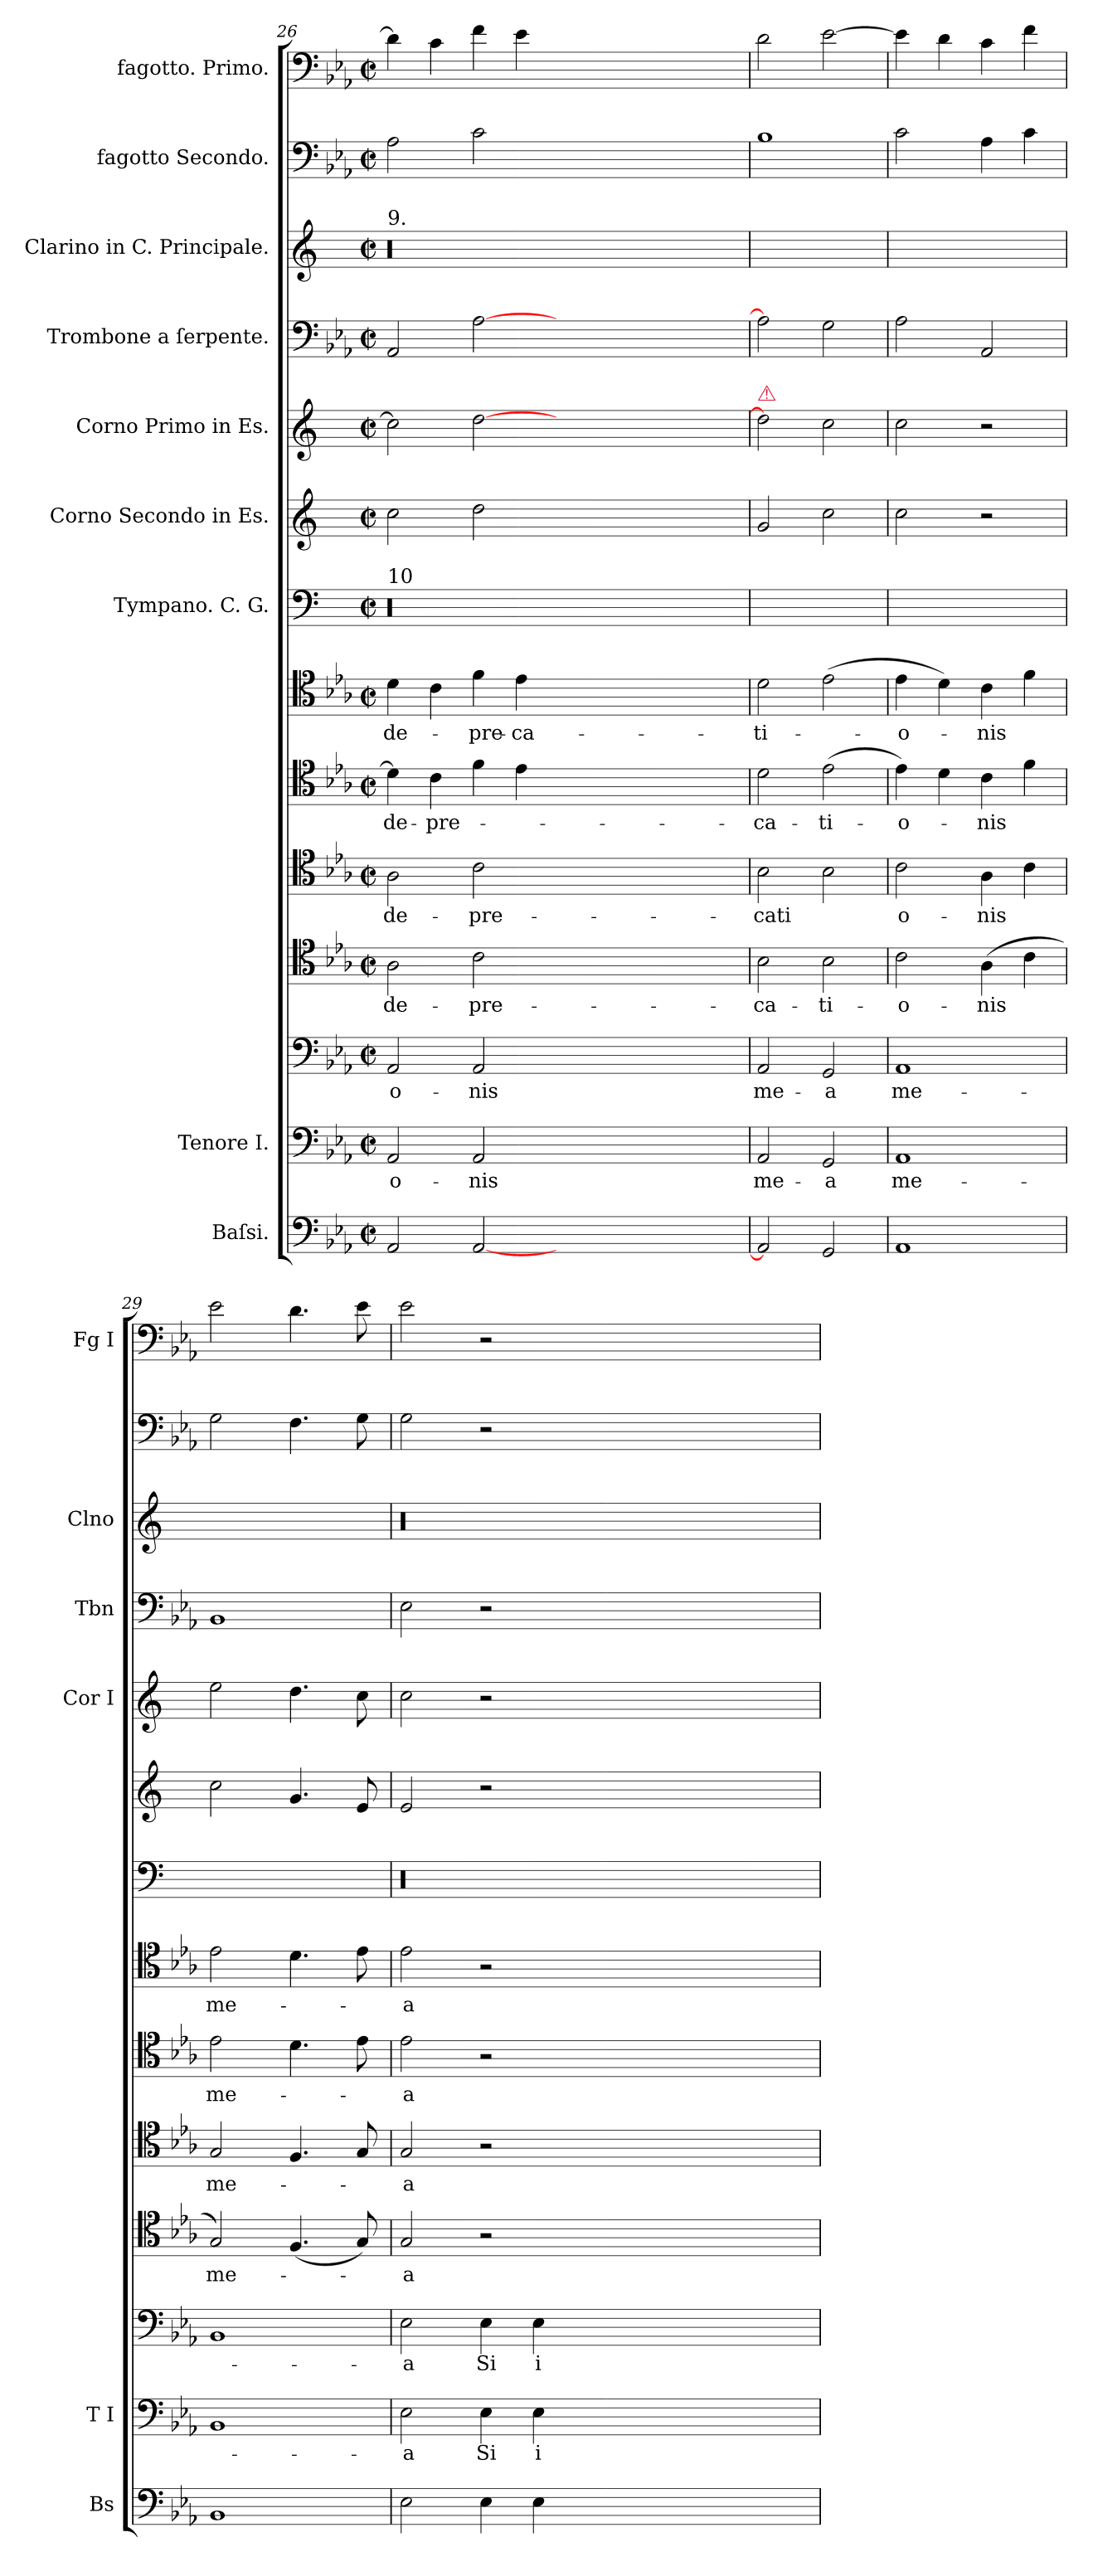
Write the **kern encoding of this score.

**kern	**kern	**text	**kern	**text	**kern	**text	**kern	**text	**kern	**text	**kern	**text	**kern	**kern	**kern	**kern	**kern	**kern	**kern
*part9	*part8	*part8	*part8	*part8	*part8	*part8	*part8	*part8	*part8	*part8	*part8	*part8	*part7	*part6	*part5	*part4	*part3	*part2	*part1
*staff14	*staff13	*staff13	*staff12	*staff12	*staff11	*staff11	*staff10	*staff10	*staff9	*staff9	*staff8	*staff8	*staff7	*staff6	*staff5	*staff4	*staff3	*staff2	*staff1
*I"Baſsi.	*I"Tenore I.	*	*	*	*	*	*	*	*	*	*	*	*I"Tympano. C. G.	*I"Corno Secondo in Es.	*I"Corno Primo in Es.	*I"Trombone a ſerpente.	*I"Clarino in C. Principale.	*I"fagotto Secondo.	*I"fagotto. Primo.
*I'Bs	*I'T I	*	*	*	*	*	*	*	*	*	*	*	*	*	*I'Cor I	*I'Tbn	*I'Clno	*	*I'Fg I
*clefF4	*clefF4	*	*clefF4	*	*clefC4	*	*clefC4	*	*clefC4	*	*clefC4	*	*clefF4	*clefG2	*clefG2	*clefF4	*clefG2	*clefF4	*clefF4
*	*	*	*	*	*	*	*	*	*	*	*	*	*	*ITrd5c9	*ITrd5c9	*	*	*	*
*k[b-e-a-]	*k[b-e-a-]	*	*k[b-e-a-]	*	*k[b-e-a-]	*	*k[b-e-a-]	*	*k[b-e-a-]	*	*k[b-e-a-]	*	*k[]	*k[b-e-a-]	*k[b-e-a-]	*k[b-e-a-]	*k[]	*k[b-e-a-]	*k[b-e-a-]
*c:	*c:	*	*c:	*	*c:	*	*c:	*	*c:	*	*c:	*	*	*c:	*c:	*c:	*	*c:	*c:
*M2/2	*M2/2	*	*M2/2	*	*M2/2	*	*M2/2	*	*M2/2	*	*M2/2	*	*M2/2	*M2/2	*M2/2	*M2/2	*M2/2	*M2/2	*M2/2
*met(c|)	*met(c|)	*	*met(c|)	*	*met(c|)	*	*met(c|)	*	*met(c|)	*	*met(c|)	*	*met(c|)	*met(c|)	*met(c|)	*met(c|)	*met(c|)	*met(c|)	*met(c|)
=26	=26	=26	=26	=26	=26	=26	=26	=26	=26	=26	=26	=26	=26	=26	=26	=26	=26	=26	=26
!	!	!	!	!	!	!	!	!	!	!	!	!	!	!	!	!	!LO:TX:a:t=9.	!	!
!	!	!	!	!	!	!	!	!	!	!	!	!	!LO:TX:a:t=10	!	!	!	!	!	!
2AA-/	2AA-/	-o-	2AA-/	-o-	2A-\	de-	2A-\	de-	4d\]	de-	4d\	de-	00r	2e-\	2e-\]	2AA-/	00r	2A-\	4d\]
.	.	.	.	.	.	.	.	.	4c\	-pre-	4c\	.	.	.	.	.	.	.	4c\
[2AA-/	2AA-/	-nis	2AA-/	-nis	2c\	-pre-	2c\	-pre-	4f\	.	4f\	-pre-	.	2f\	[2f\	[2A-\	.	2c\	4f\
.	.	.	.	.	.	.	.	.	4e-\	.	4e-\	-ca-	.	.	.	.	.	.	4e-\
0.ryy	0.ryy	.	0.ryy	.	0.ryy	.	0.ryy	.	0.ryy	.	0.ryy	.	.	0.ryy	0.ryy	0.ryy	.	0.ryy	0.ryy
=27	=27	=27	=27	=27	=27	=27	=27	=27	=27	=27	=27	=27	=27	=27	=27	=27	=27	=27	=27
!	!	!	!	!	!	!	!	!	!	!	!	!	!	!	!LO:TX:a:color=crimson:t=⚠	!	!	!	!
2AA-/]	2AA-/	me-	2AA-/	me-	2B-\	-ca-	2B-\	-cati	2d\	-ca-	2d\	-ti-	1ryy	2B-/	2f\]	2A-]	1ryy	1B-\	2d\
2GG/	2GG/	-a	2GG/	-a	2B-\	-ti-	2B-\	.	(>2e-\	-ti-	(>2e-\	.	.	2e-\	2e-\	2G\	.	.	[2e-\
=28	=28	=28	=28	=28	=28	=28	=28	=28	=28	=28	=28	=28	=28	=28	=28	=28	=28	=28	=28
1AA-/	1AA-/	me-	1AA-/	me-	2c\	-o-	2c\	-o-	4e-\)	-o-	4e-\	-o-	1ryy	2e-\	2e-\	2A-\	1ryy	2c\	4e-\]
.	.	.	.	.	.	.	.	.	4d\	.	4d\)	.	.	.	.	.	.	.	4d\
.	.	.	.	.	(>4A-\	-nis	4A-\	-nis	4c\	-nis	4c\	-nis	.	2r	2r	2AA-/	.	4A-\	4c\
.	.	.	.	.	4c\	.	4c\	.	4f\	.	4f\	.	.	.	.	.	.	4c\	4f\
=29	=29	=29	=29	=29	=29	=29	=29	=29	=29	=29	=29	=29	=29	=29	=29	=29	=29	=29	=29
1BB-/	1BB-/	.	1BB-/	.	2G/)	me-	2G/	me-	2e-\	me-	2e-\	me-	1ryy	2e-\	2g\	1BB-/	1ryy	2G\	2e-\
.	.	.	.	.	(<4.F/	.	4.F/	.	4.d\	.	4.d\	.	.	4.B-/	4.f\	.	.	4.F\	4.d\
.	.	.	.	.	8G/)	.	8G/	.	8e-\	.	8e-\	.	.	8G/	8e-\	.	.	8G\	8e-\
=30	=30	=30	=30	=30	=30	=30	=30	=30	=30	=30	=30	=30	=30	=30	=30	=30	=30	=30	=30
2E-\	2E-\	-a	2E-\	-a	2G/	-a	2G/	-a	2e-\	-a	2e-\	-a	00r	2G/	2e-\	2E-\	00r	2G\	2e-\
4E-\	4E-\	Si	4E-\	Si	2r	.	2r	.	2r	.	2r	.	.	2r	2r	2r	.	2r	2r
4E-\	4E-\	i-	4E-\	i-	.	.	.	.	.	.	.	.	.	.	.	.	.	.	.
0.ryy	0.ryy	.	0.ryy	.	0.ryy	.	0.ryy	.	0.ryy	.	0.ryy	.	.	0.ryy	0.ryy	0.ryy	.	0.ryy	0.ryy
=	=	=	=	=	=	=	=	=	=	=	=	=	=	=	=	=	=	=	=
*-	*-	*-	*-	*-	*-	*-	*-	*-	*-	*-	*-	*-	*-	*-	*-	*-	*-	*-	*-
